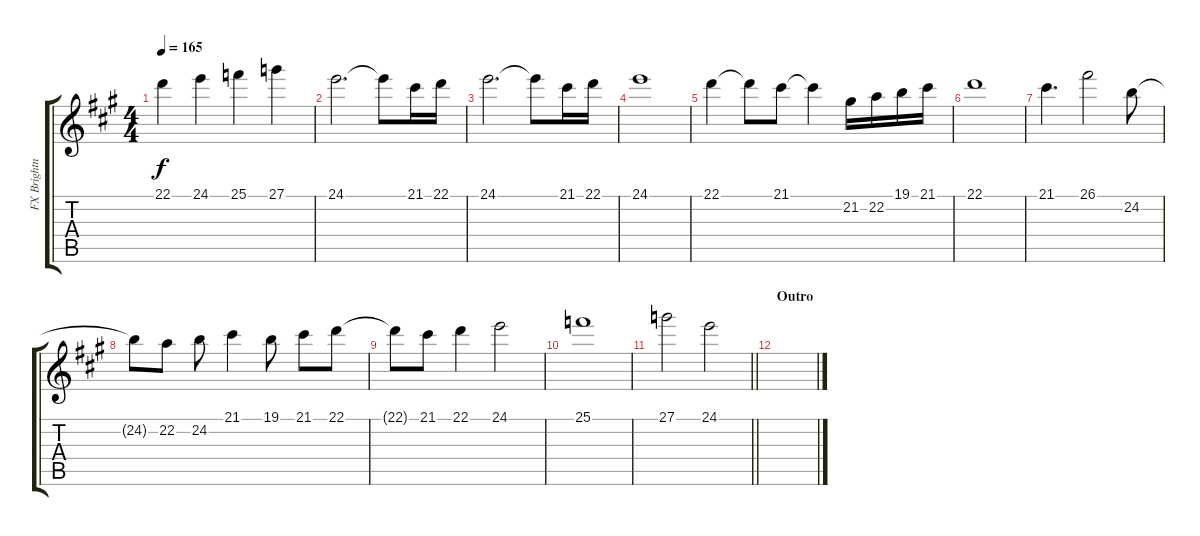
\track ("FX Brightness" "FX Brightn") {instrument fx5brightness}
\staff {score tabs}
\tuning (E4 B3 G3 D3 A2 E2) {hide}
\ts (4 4)
\tempo 165
\clef g2
\ks a
22.1.4{dy f} 24.1.4 25.1.4 27.1.4 |
24.1.2{d} 24.1{t}.8 21.1.16 22.1.16 |
24.1.2{d} 24.1{t}.8 21.1.16 22.1.16 |
24.1.1 |
22.1.4 22.1{t}.8 21.1.8 21.1{t}.4 21.2.16 22.2.16 19.1.16 21.1.16 |
22.1.1 |
21.1.4{d} 26.1.2 24.2.8 |
24.2{t}.8 22.2.8 24.2.8 21.1.4 19.1.8 21.1.8 22.1.8 |
22.1{t}.8 21.1.8 22.1.4 24.1.2 |
25.1.1 |
\barLineRight lightlight
27.1.2 24.1.2 |
\section ("" "Outro")
